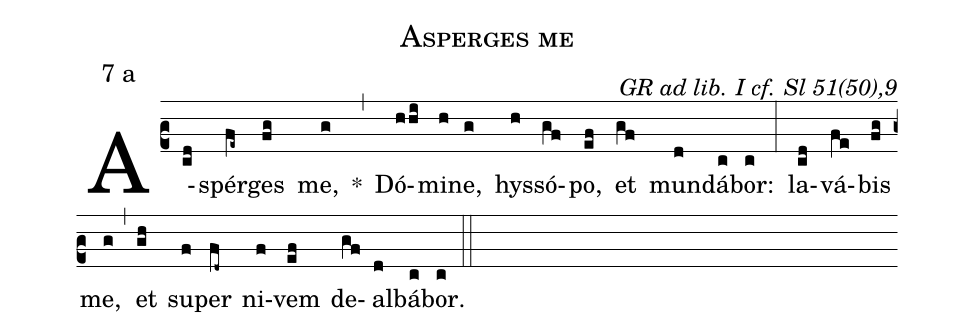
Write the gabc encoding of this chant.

name: Asperges me;
mode: 7;
mode-differentia: a;
commentary: GR ad lib. I cf. Sl 51(50),9;
%%
(c2)

A(cd)spér(fe~)ges(fg) me,(g) *(,) Dó(hhi)mi(h)ne,(g) hys(h)só(gf)po,(ef) et(gf) mun(d)dá(c)bor:(c) (:) la(cd)vá(fe)bis(fg) me,(g) (,) et(gh) su(f)per(fd~) ni(f)vem(ef) de(gf)al(d)bá(c)bor.(c)

(::)
